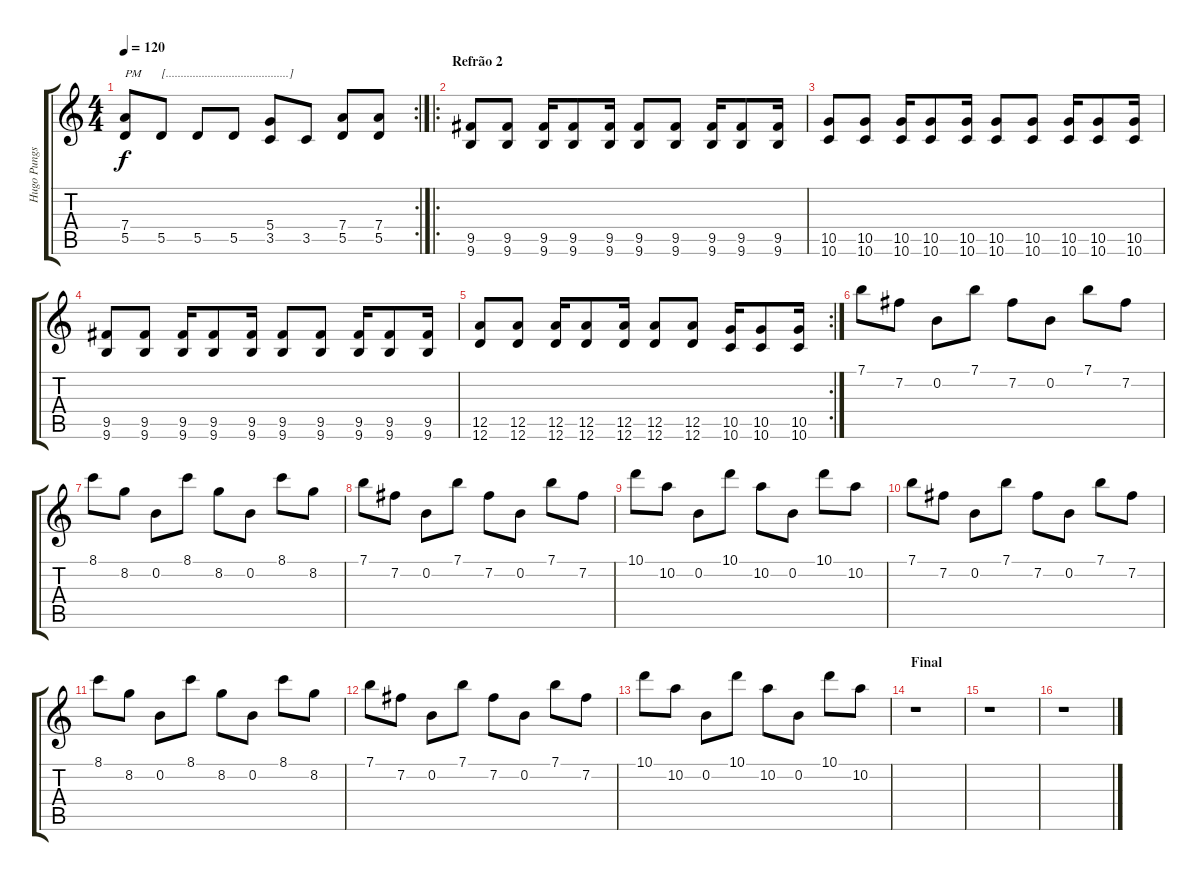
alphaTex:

\track ("Hugo Pungs [Guit]" "Hugo Pungs") {instrument overdrivenguitar}
\staff {score tabs}
\tuning (E4 B3 G3 D3 A2 D2) {hide}
\rc 2
\ts (4 4)
\tempo 120
\clef g2
\ks c
(7.4 5.5).8{txt "PM" dy f} 5.5.8{txt "[.........................................]"} 5.5.8 5.5.8 (5.4 3.5).8 3.5.8 (7.4 5.5).8 (7.4 5.5).8 |
\ro
\section ("" "Refrão 2")
(9.5 9.6).8 (9.5 9.6).8 (9.5 9.6).16 (9.5 9.6).8 (9.5 9.6).16 (9.5 9.6).8 (9.5 9.6).8 (9.5 9.6).16 (9.5 9.6).8 (9.5 9.6).16 |
(10.5 10.6).8 (10.5 10.6).8 (10.5 10.6).16 (10.5 10.6).8 (10.5 10.6).16 (10.5 10.6).8 (10.5 10.6).8 (10.5 10.6).16 (10.5 10.6).8 (10.5 10.6).16 |
(9.5 9.6).8 (9.5 9.6).8 (9.5 9.6).16 (9.5 9.6).8 (9.5 9.6).16 (9.5 9.6).8 (9.5 9.6).8 (9.5 9.6).16 (9.5 9.6).8 (9.5 9.6).16 |
\rc 2
(12.5 12.6).8 (12.5 12.6).8 (12.5 12.6).16 (12.5 12.6).8 (12.5 12.6).16 (12.5 12.6).8 (12.5 12.6).8 (10.5 10.6).16 (10.5 10.6).8 (10.5 10.6).16 |
7.1.8 7.2.8 0.2.8 7.1.8 7.2.8 0.2.8 7.1.8 7.2.8 |
8.1.8 8.2.8 0.2.8 8.1.8 8.2.8 0.2.8 8.1.8 8.2.8 |
7.1.8 7.2.8 0.2.8 7.1.8 7.2.8 0.2.8 7.1.8 7.2.8 |
10.1.8 10.2.8 0.2.8 10.1.8 10.2.8 0.2.8 10.1.8 10.2.8 |
7.1.8 7.2.8 0.2.8 7.1.8 7.2.8 0.2.8 7.1.8 7.2.8 |
8.1.8 8.2.8 0.2.8 8.1.8 8.2.8 0.2.8 8.1.8 8.2.8 |
7.1.8 7.2.8 0.2.8 7.1.8 7.2.8 0.2.8 7.1.8 7.2.8 |
10.1.8 10.2.8 0.2.8 10.1.8 10.2.8 0.2.8 10.1.8 10.2.8 |
\section ("" "Final")
r.1 |
r.1 |
r.1
